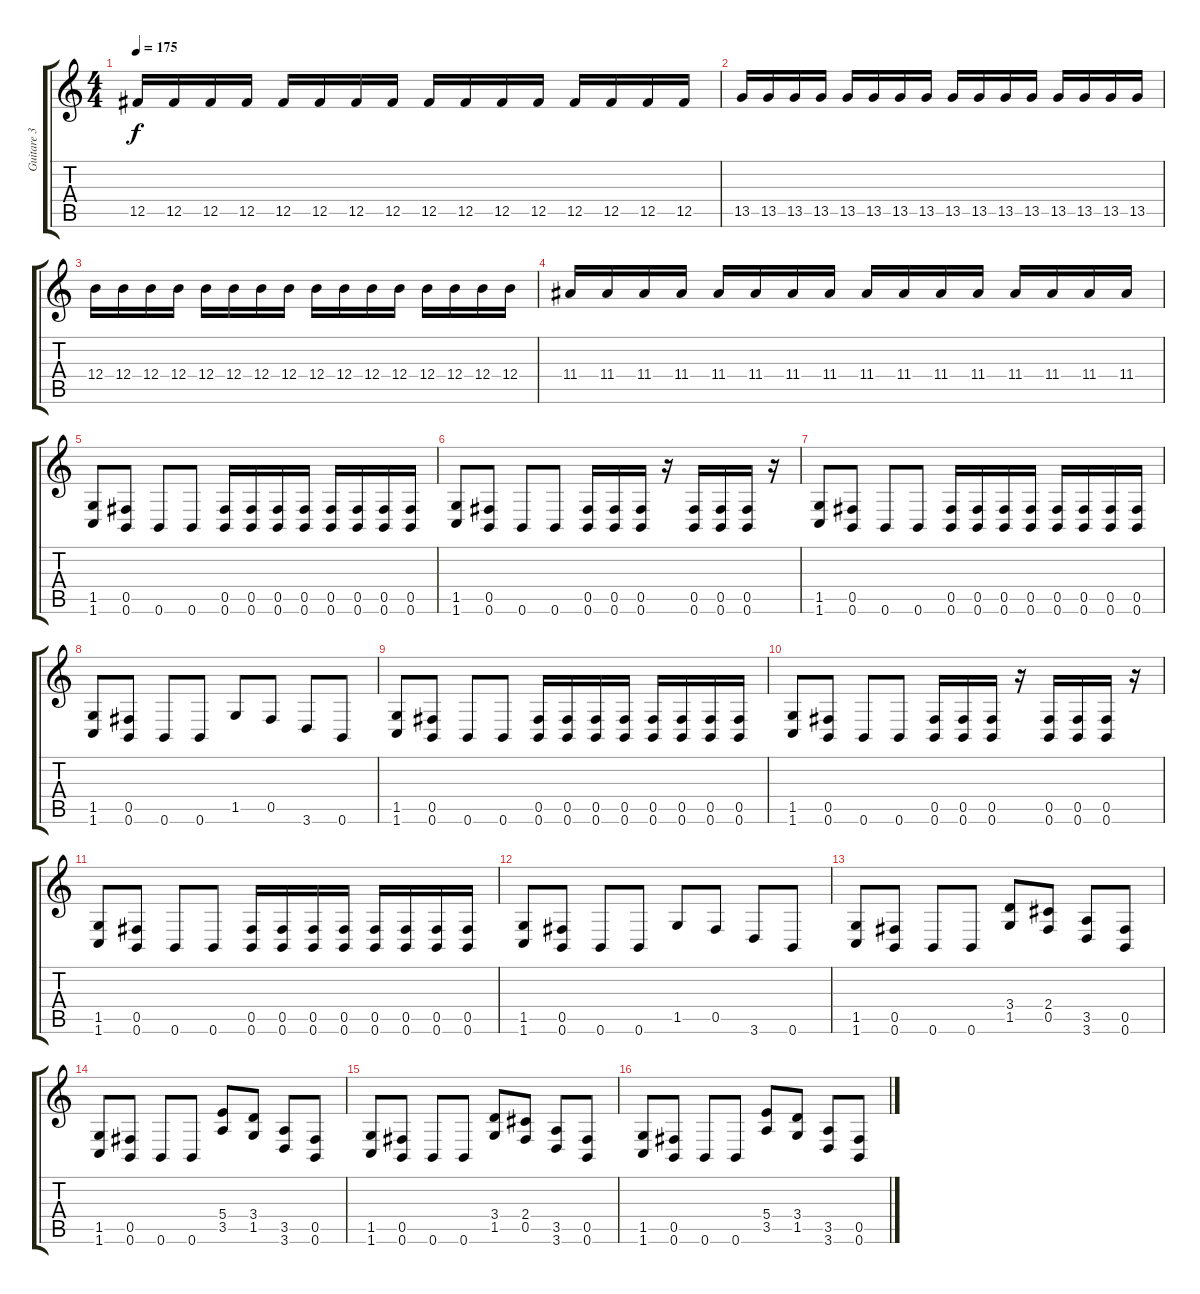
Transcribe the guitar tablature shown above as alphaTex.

\track ("Guitare 3" "Guitare 3") {instrument distortionguitar}
\staff {score tabs}
\tuning (Db4 Ab3 E3 B2 Gb2 B1) {hide}
\ts (4 4)
\tempo 175
\clef g2
\ks c
12.5.16{dy f} 12.5.16 12.5.16 12.5.16 12.5.16 12.5.16 12.5.16 12.5.16 12.5.16 12.5.16 12.5.16 12.5.16 12.5.16 12.5.16 12.5.16 12.5.16 |
13.5.16 13.5.16 13.5.16 13.5.16 13.5.16 13.5.16 13.5.16 13.5.16 13.5.16 13.5.16 13.5.16 13.5.16 13.5.16 13.5.16 13.5.16 13.5.16 |
12.4.16 12.4.16 12.4.16 12.4.16 12.4.16 12.4.16 12.4.16 12.4.16 12.4.16 12.4.16 12.4.16 12.4.16 12.4.16 12.4.16 12.4.16 12.4.16 |
11.4.16 11.4.16 11.4.16 11.4.16 11.4.16 11.4.16 11.4.16 11.4.16 11.4.16 11.4.16 11.4.16 11.4.16 11.4.16 11.4.16 11.4.16 11.4.16 |
(1.5 1.6).8 (0.5 0.6).8 0.6.8 0.6.8 (0.5 0.6).16 (0.5 0.6).16 (0.5 0.6).16 (0.5 0.6).16 (0.5 0.6).16 (0.5 0.6).16 (0.5 0.6).16 (0.5 0.6).16 |
(1.5 1.6).8 (0.5 0.6).8 0.6.8 0.6.8 (0.5 0.6).16 (0.5 0.6).16 (0.5 0.6).16 r.16 (0.5 0.6).16 (0.5 0.6).16 (0.5 0.6).16 r.16 |
(1.5 1.6).8 (0.5 0.6).8 0.6.8 0.6.8 (0.5 0.6).16 (0.5 0.6).16 (0.5 0.6).16 (0.5 0.6).16 (0.5 0.6).16 (0.5 0.6).16 (0.5 0.6).16 (0.5 0.6).16 |
(1.5 1.6).8 (0.5 0.6).8 0.6.8 0.6.8 1.5.8 0.5.8 3.6.8 0.6.8 |
(1.5 1.6).8 (0.5 0.6).8 0.6.8 0.6.8 (0.5 0.6).16 (0.5 0.6).16 (0.5 0.6).16 (0.5 0.6).16 (0.5 0.6).16 (0.5 0.6).16 (0.5 0.6).16 (0.5 0.6).16 |
(1.5 1.6).8 (0.5 0.6).8 0.6.8 0.6.8 (0.5 0.6).16 (0.5 0.6).16 (0.5 0.6).16 r.16 (0.5 0.6).16 (0.5 0.6).16 (0.5 0.6).16 r.16 |
(1.5 1.6).8 (0.5 0.6).8 0.6.8 0.6.8 (0.5 0.6).16 (0.5 0.6).16 (0.5 0.6).16 (0.5 0.6).16 (0.5 0.6).16 (0.5 0.6).16 (0.5 0.6).16 (0.5 0.6).16 |
(1.5 1.6).8 (0.5 0.6).8 0.6.8 0.6.8 1.5.8 0.5.8 3.6.8 0.6.8 |
(1.5 1.6).8 (0.5 0.6).8 0.6.8 0.6.8 (3.4 1.5).8 (2.4 0.5).8 (3.5 3.6).8 (0.5 0.6).8 |
(1.5 1.6).8 (0.5 0.6).8 0.6.8 0.6.8 (5.4 3.5).8 (3.4 1.5).8 (3.5 3.6).8 (0.5 0.6).8 |
(1.5 1.6).8 (0.5 0.6).8 0.6.8 0.6.8 (3.4 1.5).8 (2.4 0.5).8 (3.5 3.6).8 (0.5 0.6).8 |
(1.5 1.6).8 (0.5 0.6).8 0.6.8 0.6.8 (5.4 3.5).8 (3.4 1.5).8 (3.5 3.6).8 (0.5 0.6).8
